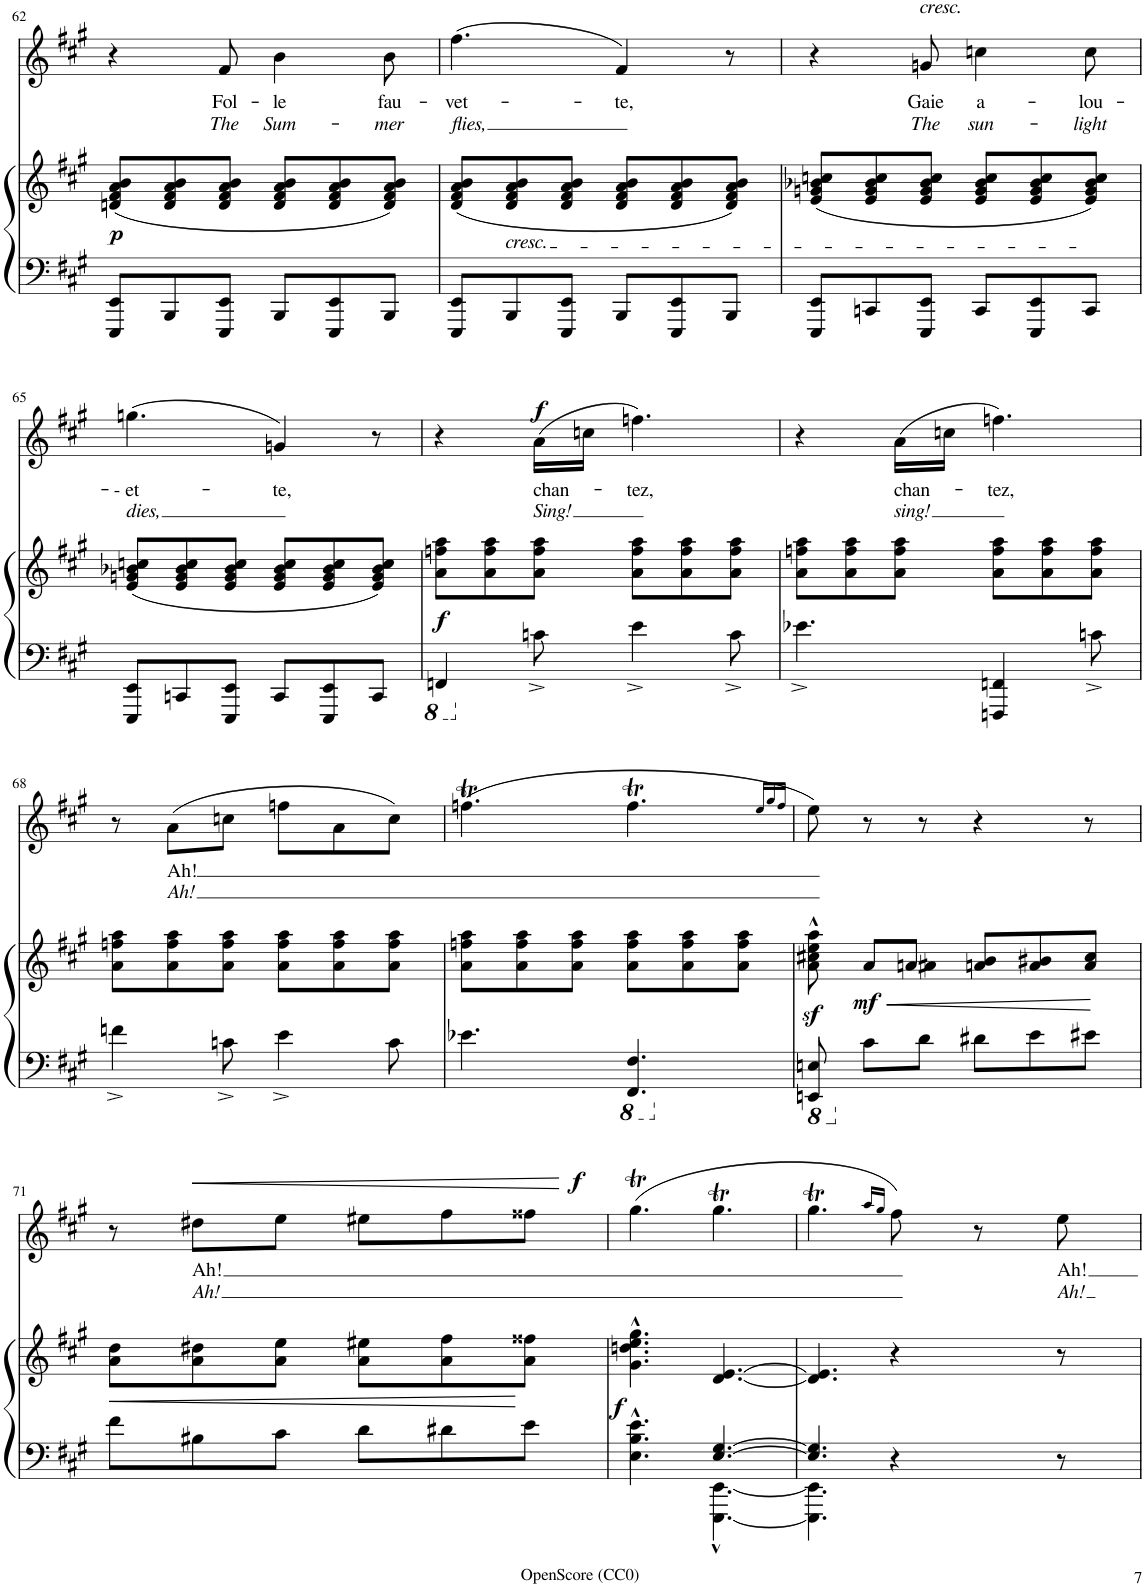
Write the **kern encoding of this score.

**kern	**kern	**dynam	**kern	**text	**text	**dynam
*part2	*part2	*part2	*part1	*part1	*part1	*part1
*staff3	*staff2	*staff2/3	*staff1	*staff1	*staff1	*staff1
*I"Piano	*	*	*I"Oboe	*	*	*
*I'Pno	*	*	*I'Ob	*	*	*
!!LO:PB:g=z
*clefF4	*clefG2	*	*clefG2	*	*	*
*k[f#c#g#]	*k[f#c#g#]	*	*k[f#c#g#]	*	*	*
*M6/8	*M6/8	*	*M6/8	*	*	*
=62	=62	=62	=62	=62	=62	=62
!	!	!LO:DY:b	!	!	!	!
8EEE/ 8EE/L	(8dn/ 8f#/ 8a/ 8b/L	p	4r	.	.	.
8BBB/	8d/ 8f#/ 8a/ 8b/	.	.	.	.	.
!	!	!	!	!LO:LY:b	!LO:LY:b	!
8EEE/ 8EE/J	8d/ 8f#/ 8a/ 8b/J	.	8f#/	Fol-	The	.
!	!	!	!	!LO:LY:b	!LO:LY:b	!
8BBB/L	8d/ 8f#/ 8a/ 8b/L	.	4b\	-le	Sum-	.
8EEE/ 8EE/	8d/ 8f#/ 8a/ 8b/	.	.	.	.	.
!	!	!	!	!LO:LY:b	!LO:LY:b	!
8BBB/J	8d/ 8f#/ 8a/ 8b/J)	.	8b\	fau-	-mer	.
=63	=63	=63	=63	=63	=63	=63
!	!	!	!	!LO:LY:b	!LO:LY:b	!
8EEE/ 8EE/L	(8d/ 8f#/ 8a/ 8b/L	.	(4.ff#\	-vet-	flies,	.
!	!LO:TX:b:i:t=cresc.	!	!	!	!	!
8BBB/	8d/ 8f#/ 8a/ 8b/	.	.	.	.	.
8EEE/ 8EE/J	8d/ 8f#/ 8a/ 8b/J	.	.	.	.	.
!	!	!	!	!LO:LY:b	!	!
8BBB/L	8d/ 8f#/ 8a/ 8b/L	.	4f#/)	-te,	.	.
8EEE/ 8EE/	8d/ 8f#/ 8a/ 8b/	.	.	.	.	.
8BBB/J	8d/ 8f#/ 8a/ 8b/J)	.	8r	.	.	.
=64	=64	=64	=64	=64	=64	=64
8EEE/ 8EE/L	(8e/ 8gn/ 8b-X/ 8ccn/L	.	4r	.	.	.
8CCn/	8e/ 8g/ 8b-/ 8cc/	.	.	.	.	.
!	!	!	!LO:TX:a:i:t=cresc.	!	!	!
!	!	!	!	!LO:LY:b	!LO:LY:b	!
8EEE/ 8EE/J	8e/ 8g/ 8b-/ 8cc/J	.	8gn/	Gaie	The	.
!	!	!	!	!LO:LY:b	!LO:LY:b	!
8CC/L	8e/ 8g/ 8b-/ 8cc/L	.	4ccn\	a-	sun-	.
8EEE/ 8EE/	8e/ 8g/ 8b-/ 8cc/	.	.	.	.	.
!	!	!	!	!LO:LY:b	!LO:LY:b	!
8CC/J	8e/ 8g/ 8b-/ 8cc/J)	.	8cc\	-lou-	-light	.
!!LO:LB:g=z
=65	=65	=65	=65	=65	=65	=65
!	!	!	!	!LO:LY:b	!LO:LY:b	!
8EEE/ 8EE/L	(8e/ 8gn/ 8b-X/ 8ccn/L	.	(4.ggn\	-- et-	dies,	.
8CCn/	8e/ 8g/ 8b-/ 8cc/	.	.	.	.	.
8EEE/ 8EE/J	8e/ 8g/ 8b-/ 8cc/J	.	.	.	.	.
!	!	!	!	!LO:LY:b	!	!
8CC/L	8e/ 8g/ 8b-/ 8cc/L	.	4gn/)	-te,	.	.
8EEE/ 8EE/	8e/ 8g/ 8b-/ 8cc/	.	.	.	.	.
8CC/J	8e/ 8g/ 8b-/ 8cc/J)	.	8r	.	.	.
=66	=66	=66	=66	=66	=66	=66
*8ba	*	*	*	*	*	*
!	!	!LO:DY:b	!	!	!	!
4FFFn/	8a\ 8ffn\ 8aa\L	f	4r	.	.	.
.	8a\ 8ff\ 8aa\	.	.	.	.	.
*X8ba	*	*	*	*	*	*
!	!	!	!	!LO:LY:b	!LO:LY:b	!LO:DY:a
8cn^<\	8a\ 8ff\ 8aa\J	.	(16a\LL	chan-	Sing!	f
.	.	.	16ccn\JJ	.	.	.
!	!	!	!	!LO:LY:b	!	!
4e^<\	8a\ 8ff\ 8aa\L	.	4.ffn\)	-tez,	.	.
.	8a\ 8ff\ 8aa\	.	.	.	.	.
8c^<\	8a\ 8ff\ 8aa\J	.	.	.	.	.
=67	=67	=67	=67	=67	=67	=67
4.e-X^<\	8a\ 8ffn\ 8aa\L	.	4r	.	.	.
.	8a\ 8ff\ 8aa\	.	.	.	.	.
!	!	!	!	!LO:LY:b	!LO:LY:b	!
.	8a\ 8ff\ 8aa\J	.	(16a\LL	chan-	sing!	.
.	.	.	16ccn\JJ	.	.	.
!	!	!	!	!LO:LY:b	!	!
4FFFn/ 4FFn/	8a\ 8ff\ 8aa\L	.	4.ffn\)	-tez,	.	.
.	8a\ 8ff\ 8aa\	.	.	.	.	.
8cn^<\	8a\ 8ff\ 8aa\J	.	.	.	.	.
!!LO:LB:g=z
=68	=68	=68	=68	=68	=68	=68
4fn^<\	8a\ 8ffn\ 8aa\L	.	8r	.	.	.
!	!	!	!	!LO:LY:b	!LO:LY:b	!
.	8a\ 8ff\ 8aa\	.	(8a\L	Ah!	Ah!	.
8cn^<\	8a\ 8ff\ 8aa\J	.	8ccn\J	.	.	.
4e^<\	8a\ 8ff\ 8aa\L	.	8ffn\L	.	.	.
.	8a\ 8ff\ 8aa\	.	8a\	.	.	.
8c\	8a\ 8ff\ 8aa\J	.	8cc\J)	.	.	.
=69	=69	=69	=69	=69	=69	=69
4.e-X\	8a\ 8ffn\ 8aa\L	.	(4.ffnT\	.	.	.
.	8a\ 8ff\ 8aa\	.	.	.	.	.
.	8a\ 8ff\ 8aa\J	.	.	.	.	.
*8ba	*	*	*	*	*	*
4.FFF#/ 4.FF#/	8a\ 8ff\ 8aa\L	.	4.ffT\	.	.	.
.	8a\ 8ff\ 8aa\	.	.	.	.	.
.	8a\ 8ff\ 8aa\J	.	.	.	.	.
.	.	.	16qee/LL	.	.	.
.	.	.	16qgg#/	.	.	.
.	.	.	16qff/JJ	.	.	.
=70	=70	=70	=70	=70	=70	=70
*X8ba	*	*	*	*	*	*
*8ba	*	*	*	*	*	*
8EEEn/ 8EEn/	8a\z<^^ 8cc#X\z<^^ 8ee\z<^^ 8aa\z<^^	.	8ee\)	.	.	.
*X8ba	*	*	*	*	*	*
!	!	!LO:HP:b	!	!	!	!
!	!	!LO:DY:n=1:b	!	!	!	!
8c#\L	8a/L	< mf	8r	.	.	.
8d\J	8an/ 8a#X/J	.	8r	.	.	.
8d#X\L	8an/ 8b/L	.	4r	.	.	.
8e\	8a/ 8b#X/	.	.	.	.	.
8e#X\J	8a/ 8cc#/J	[	8r	.	.	.
!!LO:LB:g=z
=71	=71	=71	=71	=71	=71	=71
!	!	!LO:HP:b	!	!	!	!
8f#\L	8a\ 8dd\L	<	8r	.	.	.
!	!	!	!	!LO:LY:b	!LO:LY:b	!LO:HP:b
8B#X\	8a\ 8dd#X\	.	8dd#X\L	Ah!	Ah!	<
8c#\J	8a\ 8ee\J	.	8ee\J	.	.	.
8d\L	8a\ 8ee#X\L	.	8ee#X\L	.	.	.
8d#X\	8a\ 8ff#\	.	8ff#\	.	.	.
!	!	!	!	!	!	!LO:DY:a
8e\J	8a\ 8ff##X\J	[	8ff##X\J	.	.	f
.	.	.	.	.	.	[
=72	=72	=72	=72	=72	=72	=72
*^	*	*	*	*	*	*
!	!	!	!LO:DY:b	!	!	!	!
4.B\^^ 4.e\^^	4.E\	4.g#\^^ 4.ddn\^^ 4.ee\^^ 4.gg#\^^	f	(4.gg#t\	.	.	.
[>4.E/ [4.G#/	[4.EEE\^^ [4.EE\^^	[4.d/ [4.e/	.	4.gg#t\	.	.	.
=73	=73	=73	=73	=73	=73	=73	=73
4.E/] 4.G#/]	4.EEE\] 4.EE\]	4.d/] 4.e/]	.	4.gg#t\	.	.	.
.	.	.	.	16qaa/LL	.	.	.
.	.	.	.	16qgg#/JJ	.	.	.
4r	4.ryy	4r	.	8ff#\)	.	.	.
.	.	.	.	8r	.	.	.
!	!	!	!	!	!LO:LY:b	!LO:LY:b	!
8r	.	8r	.	8ee\	Ah!	Ah!	.
*v	*v	*	*	*	*	*	*
=	=	=	=	=	=	=
*-	*-	*-	*-	*-	*-	*-
